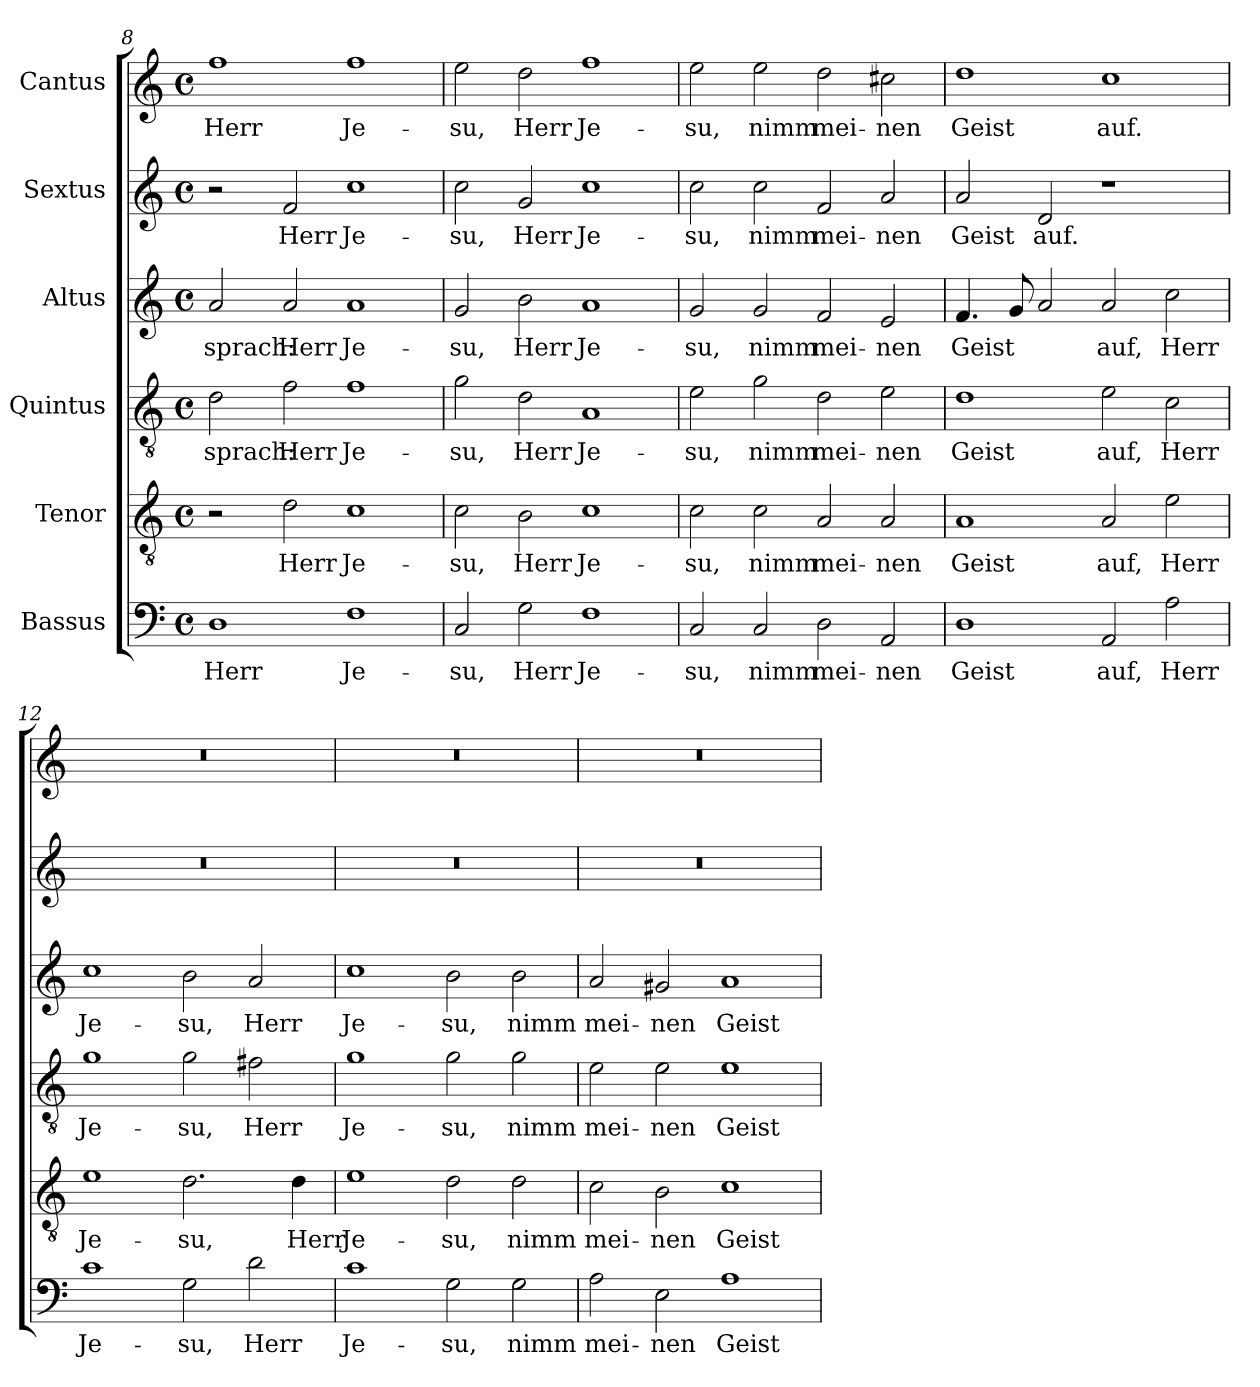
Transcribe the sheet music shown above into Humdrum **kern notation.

**kern	**text	**kern	**text	**kern	**text	**kern	**text	**kern	**text	**kern	**text
*part6	*part6	*part5	*part5	*part4	*part4	*part3	*part3	*part2	*part2	*part1	*part1
*staff6	*staff6	*staff5	*staff5	*staff4	*staff4	*staff3	*staff3	*staff2	*staff2	*staff1	*staff1
*I"Bassus	*	*I"Tenor	*	*I"Quintus	*	*I"Altus	*	*I"Sextus	*	*I"Cantus	*
!!LO:LB:g=z
*clefF4	*	*clefGv2	*	*clefGv2	*	*clefG2	*	*clefG2	*	*clefG2	*
*k[]	*	*k[]	*	*k[]	*	*k[]	*	*k[]	*	*k[]	*
*M4/2	*	*M4/2	*	*M4/2	*	*M4/2	*	*M4/2	*	*M4/2	*
*met(c)	*	*met(c)	*	*met(c)	*	*met(c)	*	*met(c)	*	*met(c)	*
=8	=8	=8	=8	=8	=8	=8	=8	=8	=8	=8	=8
!	!LO:LY:b	!	!	!	!LO:LY:b	!	!LO:LY:b	!	!	!	!LO:LY:b
1D	Herr	2r	.	2d\	sprach:	2a/	sprach:	2r	.	1ff	Herr
!	!	!	!LO:LY:b	!	!LO:LY:b	!	!LO:LY:b	!	!LO:LY:b	!	!
.	.	2d\	Herr	2f\	Herr	2a/	Herr	2f/	Herr	.	.
!	!LO:LY:b	!	!LO:LY:b	!	!LO:LY:b	!	!LO:LY:b	!	!LO:LY:b	!	!LO:LY:b
1F	Je-	1c	Je-	1f	Je-	1a	Je-	1cc	Je-	1ff	Je-
=9	=9	=9	=9	=9	=9	=9	=9	=9	=9	=9	=9
!	!LO:LY:b	!	!LO:LY:b	!	!LO:LY:b	!	!LO:LY:b	!	!LO:LY:b	!	!LO:LY:b
2C/	-su,	2c\	-su,	2g\	-su,	2g/	-su,	2cc\	-su,	2ee\	-su,
!	!LO:LY:b	!	!LO:LY:b	!	!LO:LY:b	!	!LO:LY:b	!	!LO:LY:b	!	!LO:LY:b
2G\	Herr	2B\	Herr	2d\	Herr	2b\	Herr	2g/	Herr	2dd\	Herr
!	!LO:LY:b	!	!LO:LY:b	!	!LO:LY:b	!	!LO:LY:b	!	!LO:LY:b	!	!LO:LY:b
1F	Je-	1c	Je-	1A	Je-	1a	Je-	1cc	Je-	1ff	Je-
=10	=10	=10	=10	=10	=10	=10	=10	=10	=10	=10	=10
!	!LO:LY:b	!	!LO:LY:b	!	!LO:LY:b	!	!LO:LY:b	!	!LO:LY:b	!	!LO:LY:b
2C/	-su,	2c\	-su,	2e\	-su,	2g/	-su,	2cc\	-su,	2ee\	-su,
!	!LO:LY:b	!	!LO:LY:b	!	!LO:LY:b	!	!LO:LY:b	!	!LO:LY:b	!	!LO:LY:b
2C/	nimm	2c\	nimm	2g\	nimm	2g/	nimm	2cc\	nimm	2ee\	nimm
!	!LO:LY:b	!	!LO:LY:b	!	!LO:LY:b	!	!LO:LY:b	!	!LO:LY:b	!	!LO:LY:b
2D\	mei-	2A/	mei-	2d\	mei-	2f/	mei-	2f/	mei-	2dd\	mei-
!	!LO:LY:b	!	!LO:LY:b	!	!LO:LY:b	!	!LO:LY:b	!	!LO:LY:b	!	!LO:LY:b
2AA/	-nen	2A/	-nen	2e\	-nen	2e/	-nen	2a/	-nen	2cc#X\	-nen
=11	=11	=11	=11	=11	=11	=11	=11	=11	=11	=11	=11
!	!LO:LY:b	!	!LO:LY:b	!	!LO:LY:b	!	!LO:LY:b	!	!LO:LY:b	!	!LO:LY:b
1D	Geist	1A	Geist	1d	Geist	4.f/	Geist	2a/	Geist	1dd	Geist
.	.	.	.	.	.	8g/	.	.	.	.	.
!	!	!	!	!	!	!	!	!	!LO:LY:b	!	!
.	.	.	.	.	.	2a/	.	2d/	auf.	.	.
!	!LO:LY:b	!	!LO:LY:b	!	!LO:LY:b	!	!LO:LY:b	!	!	!	!LO:LY:b
2AA/	auf,	2A/	auf,	2e\	auf,	2a/	auf,	1r	.	1cc	auf.
!	!LO:LY:b	!	!LO:LY:b	!	!LO:LY:b	!	!LO:LY:b	!	!	!	!
2A\	Herr	2e\	Herr	2c\	Herr	2cc\	Herr	.	.	.	.
!!LO:PB:g=z
=12	=12	=12	=12	=12	=12	=12	=12	=12	=12	=12	=12
!	!LO:LY:b	!	!LO:LY:b	!	!LO:LY:b	!	!LO:LY:b	!	!	!	!
1c	Je-	1e	Je-	1g	Je-	1cc	Je-	0r	.	0r	.
!	!LO:LY:b	!	!LO:LY:b	!	!LO:LY:b	!	!LO:LY:b	!	!	!	!
2G\	-su,	2.d\	-su,	2g\	-su,	2b\	-su,	.	.	.	.
!	!LO:LY:b	!	!	!	!LO:LY:b	!	!LO:LY:b	!	!	!	!
2d\	Herr	.	.	2f#X\	Herr	2a/	Herr	.	.	.	.
!	!	!	!LO:LY:b	!	!	!	!	!	!	!	!
.	.	4d\	Herr	.	.	.	.	.	.	.	.
=13	=13	=13	=13	=13	=13	=13	=13	=13	=13	=13	=13
!	!LO:LY:b	!	!LO:LY:b	!	!LO:LY:b	!	!LO:LY:b	!	!	!	!
1c	Je-	1e	Je-	1g	Je-	1cc	Je-	0r	.	0r	.
!	!LO:LY:b	!	!LO:LY:b	!	!LO:LY:b	!	!LO:LY:b	!	!	!	!
2G\	-su,	2d\	-su,	2g\	-su,	2b\	-su,	.	.	.	.
!	!LO:LY:b	!	!LO:LY:b	!	!LO:LY:b	!	!LO:LY:b	!	!	!	!
2G\	nimm	2d\	nimm	2g\	nimm	2b\	nimm	.	.	.	.
=14	=14	=14	=14	=14	=14	=14	=14	=14	=14	=14	=14
!	!LO:LY:b	!	!LO:LY:b	!	!LO:LY:b	!	!LO:LY:b	!	!	!	!
2A\	mei-	2c\	mei-	2e\	mei-	2a/	mei-	0r	.	0r	.
!	!LO:LY:b	!	!LO:LY:b	!	!LO:LY:b	!	!LO:LY:b	!	!	!	!
2E\	-nen	2B\	-nen	2e\	-nen	2g#X/	-nen	.	.	.	.
!	!LO:LY:b	!	!LO:LY:b	!	!LO:LY:b	!	!LO:LY:b	!	!	!	!
1A	Geist	1c	Geist	1e	Geist	1a	Geist	.	.	.	.
=	=	=	=	=	=	=	=	=	=	=	=
*-	*-	*-	*-	*-	*-	*-	*-	*-	*-	*-	*-
